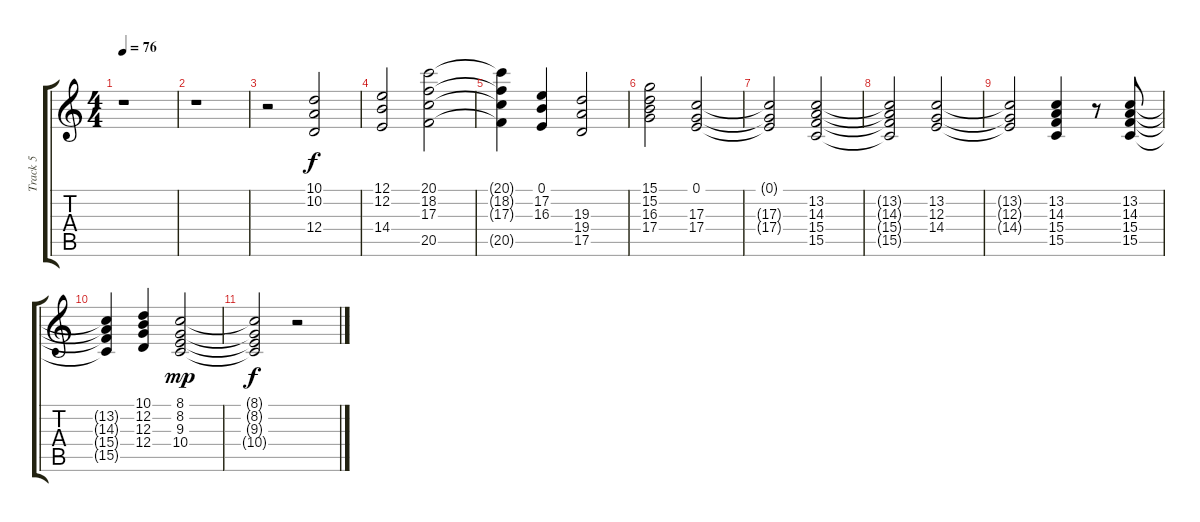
\track ("Track 5" "Track 5") {instrument percussiveorgan}
\staff {score tabs}
\tuning (E4 B3 G3 D3 A2 E2) {hide}
\ts (4 4)
\tempo 76
\clef g2
\ks c
r.1{dy mf} |
r.1 |
r.2 (10.1 10.2 12.4).2{dy f} |
(12.1 12.2 14.4).2 (20.1 18.2 17.3 20.5).2 |
(20.1{t} 18.2{t} 17.3{t} 20.5{t}).4 (0.1 17.2 16.3).4 (19.3 19.4 17.5).2 |
(15.1 15.2 16.3 17.4).2 (0.1 17.3 17.4).2 |
(0.1{t} 17.3{t} 17.4{t}).2 (13.2 14.3 15.4 15.5).2 |
(13.2{t} 14.3{t} 15.4{t} 15.5{t}).2 (13.2 12.3 14.4).2 |
(13.2{t} 12.3{t} 14.4{t}).2 (13.2 14.3 15.4 15.5).4 r.8 (13.2 14.3 15.4 15.5).8 |
(13.2{t} 14.3{t} 15.4{t} 15.5{t}).4 (10.1 12.2 12.3 12.4).4 (8.1 8.2 9.3 10.4).2{dy mp} |
(8.1{t} 8.2{t} 9.3{t} 10.4{t}).2{dy f} r.2
